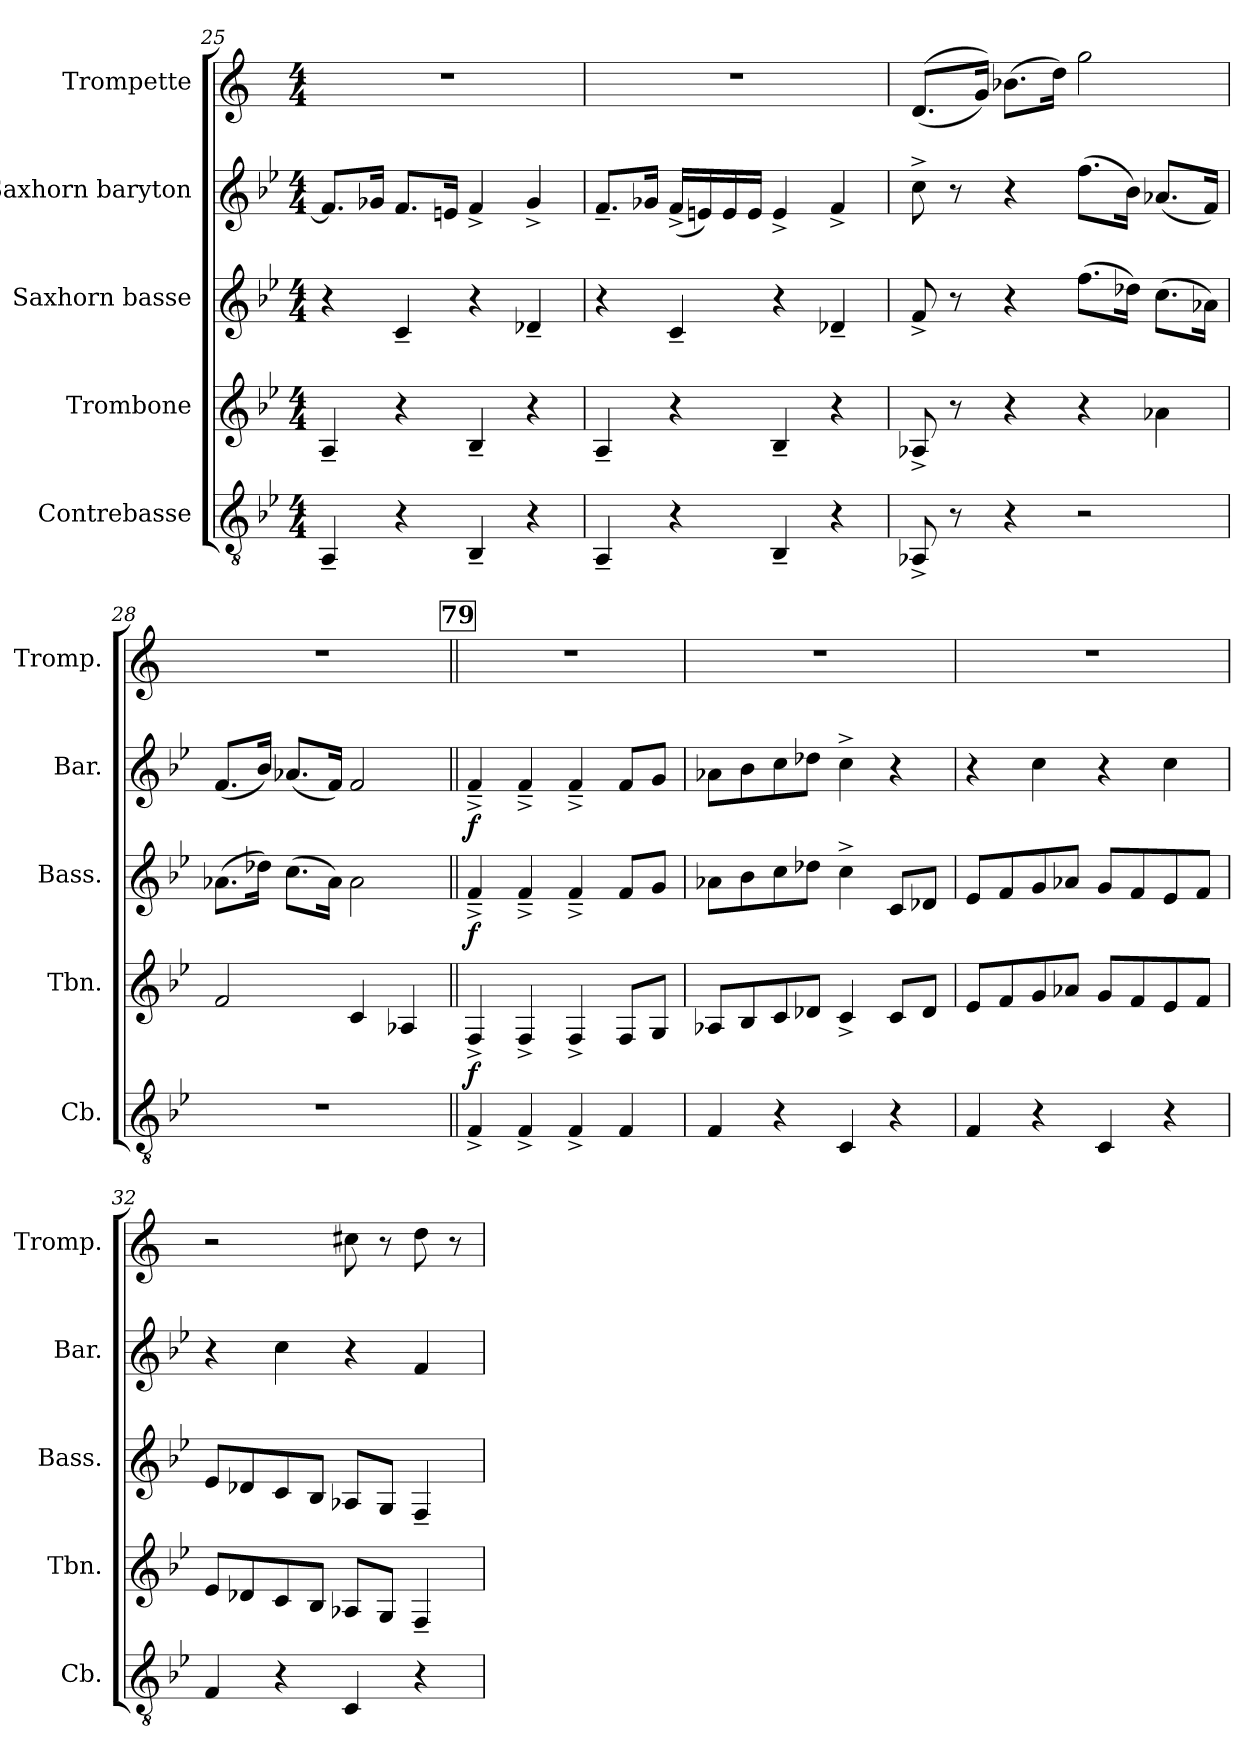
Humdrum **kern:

**kern	**kern	**dynam	**kern	**dynam	**kern	**dynam	**kern
*part5	*part4	*part4	*part3	*part3	*part2	*part2	*part1
*staff5	*staff4	*staff4	*staff3	*staff3	*staff2	*staff2	*staff1
*I"Contrebasse	*I"Trombone	*	*I"Saxhorn basse	*	*I"Saxhorn baryton	*	*I"Trompette
*I'Cb.	*I'Tbn.	*	*I'Bass.	*	*I'Bar.	*	*I'Tromp.
!!LO:PB:g=z
*clefGv2	*clefG2	*	*clefG2	*	*clefG2	*	*clefG2
*ITrd8c14	*ITrd8c14	*	*ITrd8c14	*	*ITrd8c14	*	*ITrd1c2
*k[b-e-]	*k[b-e-]	*	*k[b-e-]	*	*k[b-e-]	*	*k[b-e-]
*M4/4	*M4/4	*	*M4/4	*	*M4/4	*	*M4/4
=25	=25	=25	=25	=25	=25	=25	=25
4AAA~/	4AA~/	.	4r	.	8.F/L]	.	1r
.	.	.	.	.	16G-X/Jk	.	.
4r	4r	.	4C~/	.	8.F/L	.	.
.	.	.	.	.	16En/Jk	.	.
4BBB-~/	4BB-~/	.	4r	.	4F^/	.	.
4r	4r	.	4D-X~/	.	4G-^/	.	.
=26	=26	=26	=26	=26	=26	=26	=26
4AAA~/	4AA~/	.	4r	.	8.F~/L	.	1r
.	.	.	.	.	16G-X/Jk	.	.
4r	4r	.	4C~/	.	(<16F^/LL	.	.
.	.	.	.	.	16En/)	.	.
.	.	.	.	.	16E/	.	.
.	.	.	.	.	16E/JJ	.	.
4BBB-~/	4BB-~/	.	4r	.	4E^/	.	.
4r	4r	.	4D-X~/	.	4F^/	.	.
=27	=27	=27	=27	=27	=27	=27	=27
8AAA-X^/	8AA-X^/	.	8F^/	.	8c^\	.	(<(<8.c/L
8r	8r	.	8r	.	8r	.	.
.	.	.	.	.	.	.	16f/Jk))
4r	4r	.	4r	.	4r	.	(>8.a-X\L
.	.	.	.	.	.	.	16cc\Jk)
2r	4r	.	(>8.f\L	.	(>8.f\L	.	2ff\
.	.	.	16d-X\Jk)	.	16B-\Jk)	.	.
.	4A-X\	.	(>8.c\L	.	(<8.A-X/L	.	.
.	.	.	16A-X\Jk)	.	16F/Jk)	.	.
!!LO:LB:g=z
=28	=28	=28	=28	=28	=28	=28	=28
1r	2F/	.	(>8.A-X\L	.	(<8.F/L	.	1r
.	.	.	16d-X\Jk)	.	16B-/Jk)	.	.
.	.	.	(>8.c\L	.	(<8.A-X/L	.	.
.	.	.	16A-\Jk)	.	16F/Jk)	.	.
.	4C/	.	2A-\	.	2F/	.	.
.	4AA-X/	.	.	.	.	.	.
!!LO:PB:g=z
!!LO:REH:place=s1:a:B:fs=14:t=79
=29||	=29||	=29||	=29||	=29||	=29||	=29||	=29||
!	!	!LO:DY:b	!	!LO:DY:b	!	!LO:DY:b	!
4FF^/	4FF^/	f	4F~^/	f	4F~^/	f	1r
4FF^/	4FF^/	.	4F~^/	.	4F~^/	.	.
4FF^/	4FF^/	.	4F~^/	.	4F~^/	.	.
4FF/	8FF/L	.	8F/L	.	8F/L	.	.
.	8GG/J	.	8G/J	.	8G/J	.	.
=30	=30	=30	=30	=30	=30	=30	=30
4FF/	8AA-X/L	.	8A-X\L	.	8A-X\L	.	1r
.	8BB-/	.	8B-\	.	8B-\	.	.
4r	8C/	.	8c\	.	8c\	.	.
.	8D-X/J	.	8d-X\J	.	8d-X\J	.	.
4CC/	4C^/	.	4c^\	.	4c^\	.	.
4r	8C/L	.	8C/L	.	4r	.	.
.	8D-/J	.	8D-X/J	.	.	.	.
=31	=31	=31	=31	=31	=31	=31	=31
4FF/	8E-/L	.	8E-/L	.	4r	.	1r
.	8F/	.	8F/	.	.	.	.
4r	8G/	.	8G/	.	4c\	.	.
.	8A-X/J	.	8A-X/J	.	.	.	.
4CC/	8G/L	.	8G/L	.	4r	.	.
.	8F/	.	8F/	.	.	.	.
4r	8E-/	.	8E-/	.	4c\	.	.
.	8F/J	.	8F/J	.	.	.	.
=32	=32	=32	=32	=32	=32	=32	=32
4FF/	8E-/L	.	8E-/L	.	4r	.	2r
.	8D-X/	.	8D-X/	.	.	.	.
4r	8C/	.	8C/	.	4c\	.	.
.	8BB-/J	.	8BB-/J	.	.	.	.
4CC/	8AA-X/L	.	8AA-X/L	.	4r	.	8bn\
.	8GG/J	.	8GG/J	.	.	.	8r
4r	4FF~/	.	4FF~/	.	4F/	.	8cc\
.	.	.	.	.	.	.	8r
=	=	=	=	=	=	=	=
*-	*-	*-	*-	*-	*-	*-	*-
